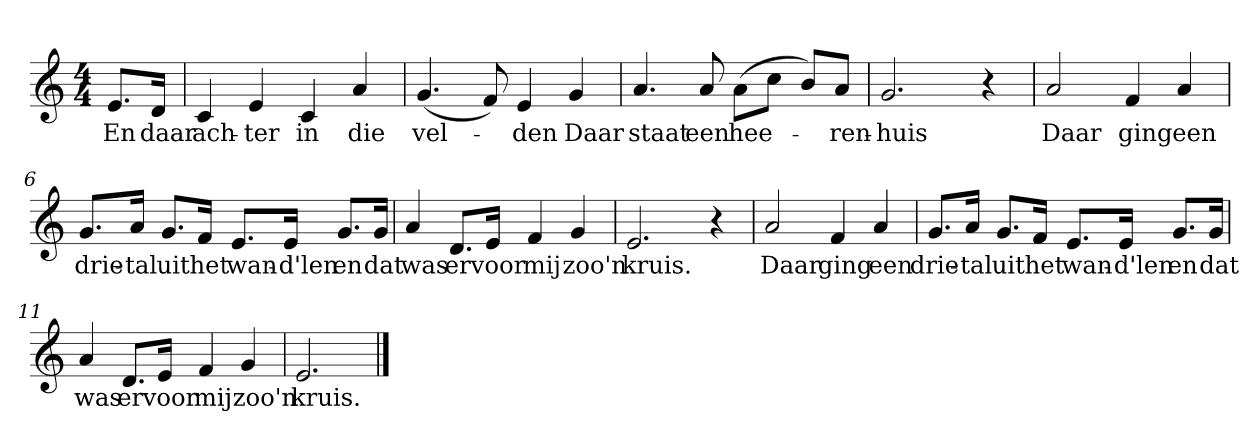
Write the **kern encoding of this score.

**kern	**text
*part1	*part1
*staff1	*staff1
*clefG2	*
*k[]	*
*C:	*
*M4/4	*
*MM120	*
=	=
8.e/L	En
16d/Jk	daar
=1	=1
4c	ach-
4e	-ter
4c	in
4a	die
=2	=2
(4.g	vel-
8f)	.
4e	-den
4g	Daar
=3	=3
4.a	staat
8a	een
(8a\L	hee-
8cc\J	.
8b/L)	.
8a/J	-ren-
=4	=4
2.g	-huis
4r	.
=5	=5
2a	Daar
4f	ging
4a	een
=6	=6
8.g/L	drie-
16a/Jk	-tal
8.g/L	uit
16f/Jk	het
8.e/L	wan-
16e/Jk	-d'len
8.g/L	en
16g/Jk	dat
=7	=7
4a	was
8.d/L	er
16e/Jk	voor
4f	mij
4g	zoo'n
=8	=8
2.e	kruis.
4r	.
=9	=9
2a	Daar
4f	ging
4a	een
=10	=10
8.g/L	drie-
16a/Jk	-tal
8.g/L	uit
16f/Jk	het
8.e/L	wan-
16e/Jk	-d'len
8.g/L	en
16g/Jk	dat
=11	=11
4a	was
8.d/L	er
16e/Jk	voor
4f	mij
4g	zoo'n
=12	=12
2.e	kruis.
==	==
*-	*-
